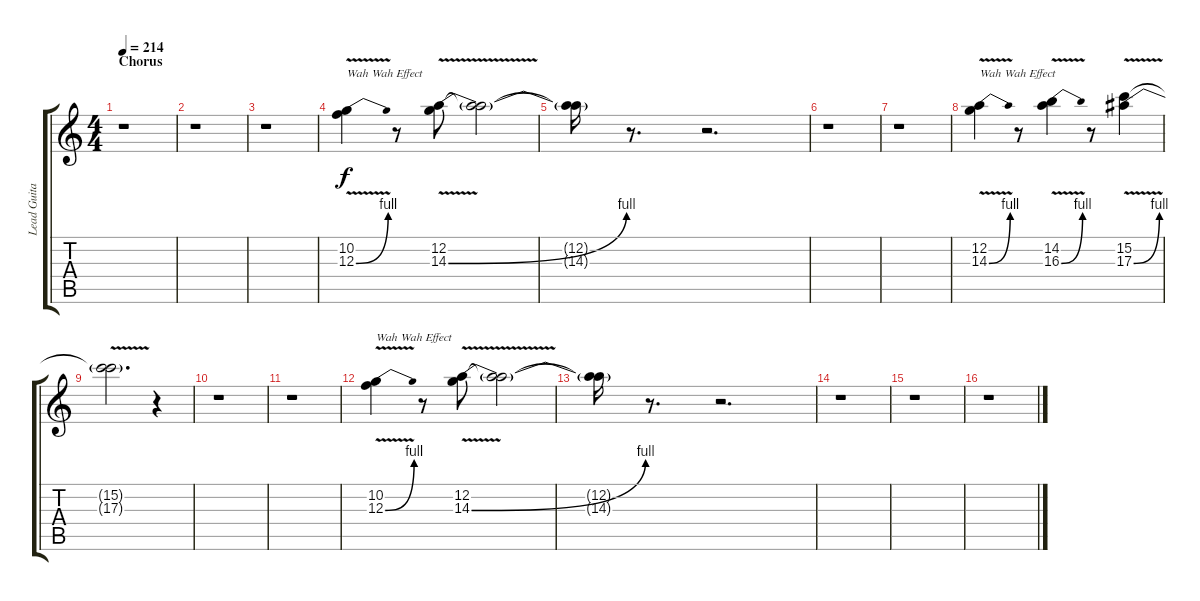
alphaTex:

\track ("Lead Guitar I" "Lead Guita") {instrument distortionguitar}
\staff {score tabs}
\tuning (D4 A3 F3 C3 G2 D2) {hide}
\ts (4 4)
\section ("" "Chorus")
\tempo 214
\clef g2
\ks c
r.1{dy f} |
r.1 |
r.1 |
(10.2 12.3{be (bend 0 0 60 4) v}).4{txt "Wah Wah Effect" volume 14 balance 8 instrument distortionguitar} r.8 (12.2 14.3{be (bend 0 0 60 4) v}).8 (12.2{t} 14.3{t}).2 |
(12.2{t} 14.3{t}).16 r.8{d} r.2{d} |
r.1 |
r.1 |
(12.2 14.3{be (bend 0 0 60 4) v}).4{txt "Wah Wah Effect"} r.8 (14.2 16.3{be (bend 0 0 60 4) v}).4 r.8 (15.2 17.3{be (bend 0 0 60 4) v}).4 |
(15.2{t} 17.3{t}).2{d volume 13} r.4 |
r.1 |
r.1 |
(10.2 12.3{be (bend 0 0 60 4) v}).4{txt "Wah Wah Effect" volume 14} r.8 (12.2 14.3{be (bend 0 0 60 4) v}).8 (12.2{t} 14.3{t}).2 |
(12.2{t} 14.3{t}).16 r.8{d} r.2{d} |
r.1 |
r.1 |
r.1
